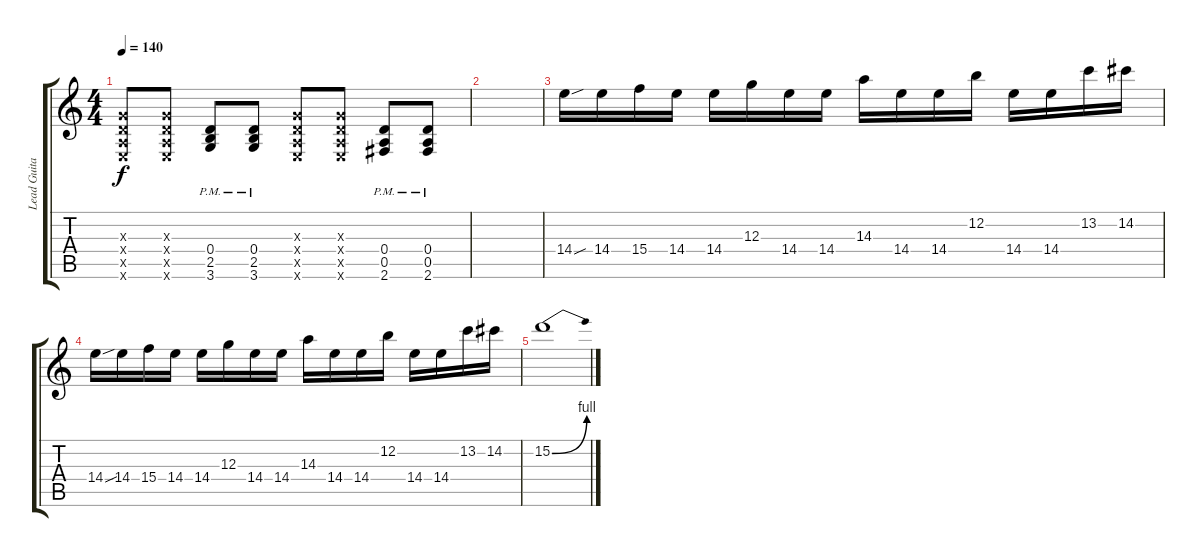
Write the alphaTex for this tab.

\track ("Lead Guitar" "Lead Guita") {instrument acousticguitarsteel}
\staff {score tabs}
\tuning (E4 B3 G3 D3 A2 E2) {hide}
\ts (4 4)
\tempo 140
\clef g2
\ks c
(0.3{x} 0.4{x} 0.5{x} 0.6{x}).8{dy f} (0.3{x} 0.4{x} 0.5{x} 0.6{x}).8 (0.4 2.5 3.6{pm}).8 (0.4 2.5 3.6{pm}).8 (0.3{x} 0.4{x} 0.5{x} 0.6{x}).8 (0.3{x} 0.4{x} 0.5{x} 0.6{x}).8 (0.4 0.5 2.6{pm}).8 (0.4 0.5 2.6{pm}).8 |
|
14.4{sou}.16 14.4.16 15.4.16 14.4.16 14.4.16 12.3.16 14.4.16 14.4.16 14.3.16 14.4.16 14.4.16 12.2.16 14.4.16 14.4.16 13.2.16 14.2.16 |
14.4{sou}.16 14.4.16 15.4.16 14.4.16 14.4.16 12.3.16 14.4.16 14.4.16 14.3.16 14.4.16 14.4.16 12.2.16 14.4.16 14.4.16 13.2.16 14.2.16 |
15.2{be (bend 0 0 60 4)}.1
